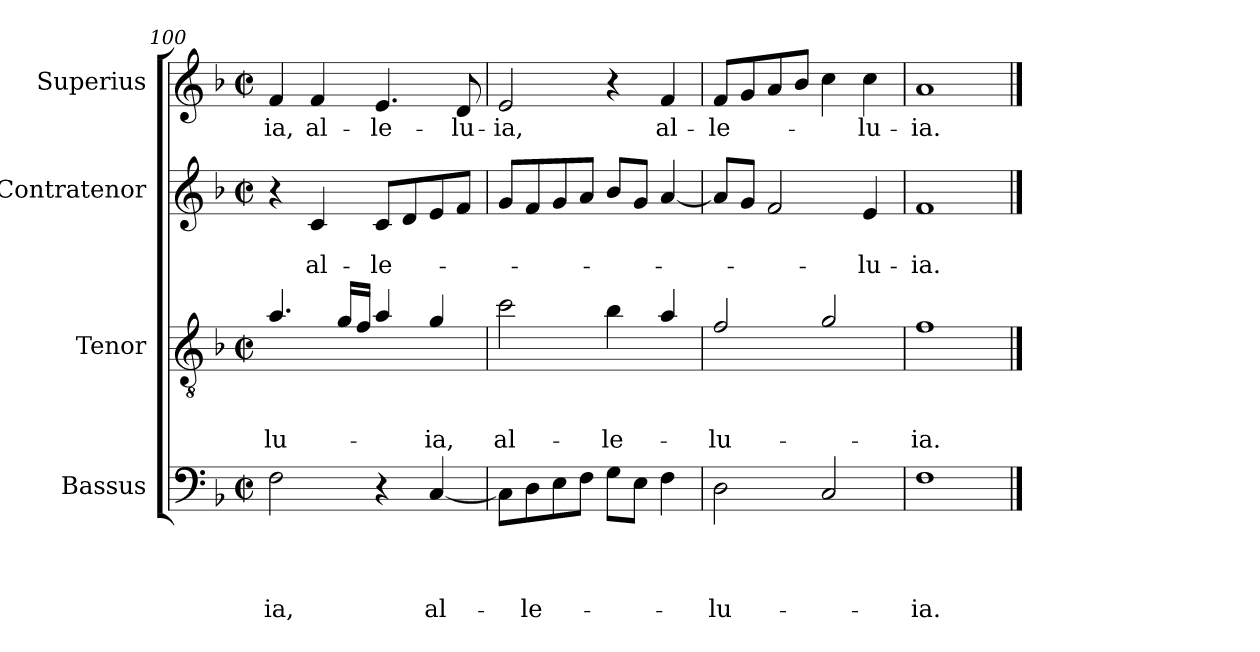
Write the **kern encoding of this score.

**kern	**text	**text	**text	**text	**kern	**text	**text	**text	**kern	**text	**text	**kern	**text
*part4	*part4	*part4	*part4	*part4	*part3	*part3	*part3	*part3	*part2	*part2	*part2	*part1	*part1
*staff4	*staff4	*staff4	*staff4	*staff4	*staff3	*staff3	*staff3	*staff3	*staff2	*staff2	*staff2	*staff1	*staff1
*I"Bassus	*	*	*	*	*I"Tenor	*	*	*	*I"Contratenor	*	*	*I"Superius	*
!!LO:LB:g=z
*clefF4	*	*	*	*	*clefGv2	*	*	*	*clefG2	*	*	*clefG2	*
*	*	*	*	*	*ITrd8c14	*	*	*	*	*	*	*	*
*k[b-]	*	*	*	*	*k[b-]	*	*	*	*k[b-]	*	*	*k[b-]	*
*F:	*	*	*	*	*F:	*	*	*	*F:	*	*	*F:	*
*M2/2	*	*	*	*	*M2/2	*	*	*	*M2/2	*	*	*M2/2	*
*met(c|)	*	*	*	*	*met(c|)	*	*	*	*met(c|)	*	*	*met(c|)	*
=100	=100	=100	=100	=100	=100	=100	=100	=100	=100	=100	=100	=100	=100
2F\	.	.	.	-ia,	4.A/	.	.	-lu-	4r	.	.	4f/	-ia,
.	.	.	.	.	.	.	.	.	4c/	.	al-	4f/	al-
.	.	.	.	.	16G/LL	.	.	.	.	.	.	.	.
.	.	.	.	.	16F/JJ	.	.	.	.	.	.	.	.
4r	.	.	.	.	4A/	.	.	.	8c/L	.	-le-	4.e/	-le-
.	.	.	.	.	.	.	.	.	8d/	.	.	.	.
[4C/	.	.	.	al-	4G/	.	.	-ia,	8e/	.	.	.	.
.	.	.	.	.	.	.	.	.	8f/J	.	.	8d/	-lu-
=101	=101	=101	=101	=101	=101	=101	=101	=101	=101	=101	=101	=101	=101
8C\L]	.	.	.	.	2c\	.	.	al-	8g/L	.	.	2e/	-ia,
8D\	.	.	.	-le-	.	.	.	.	8f/	.	.	.	.
8E\	.	.	.	.	.	.	.	.	8g/	.	.	.	.
8F\J	.	.	.	.	.	.	.	.	8a/J	.	.	.	.
8G\L	.	.	.	.	4B-\	.	.	-le-	8b-/L	.	.	4r	.
8E\J	.	.	.	.	.	.	.	.	8g/J	.	.	.	.
4F\	.	.	.	.	4A/	.	.	.	[4a/	.	.	4f/	al-
=102	=102	=102	=102	=102	=102	=102	=102	=102	=102	=102	=102	=102	=102
2D\	.	.	.	-lu-	2F/	.	.	-lu-	8a/L]	.	.	8f/L	-le-
.	.	.	.	.	.	.	.	.	8g/J	.	.	8g/	.
.	.	.	.	.	.	.	.	.	2f/	.	.	8a/	.
.	.	.	.	.	.	.	.	.	.	.	.	8b-/J	.
2C/	.	.	.	.	2G/	.	.	.	.	.	.	4cc\	.
.	.	.	.	.	.	.	.	.	4e/	.	-lu-	4cc\	-lu-
=103	=103	=103	=103	=103	=103	=103	=103	=103	=103	=103	=103	=103	=103
1F	.	.	.	-ia.	1F	.	.	-ia.	1f	.	-ia.	1a	-ia.
==	==	==	==	==	==	==	==	==	==	==	==	==	==
*-	*-	*-	*-	*-	*-	*-	*-	*-	*-	*-	*-	*-	*-
